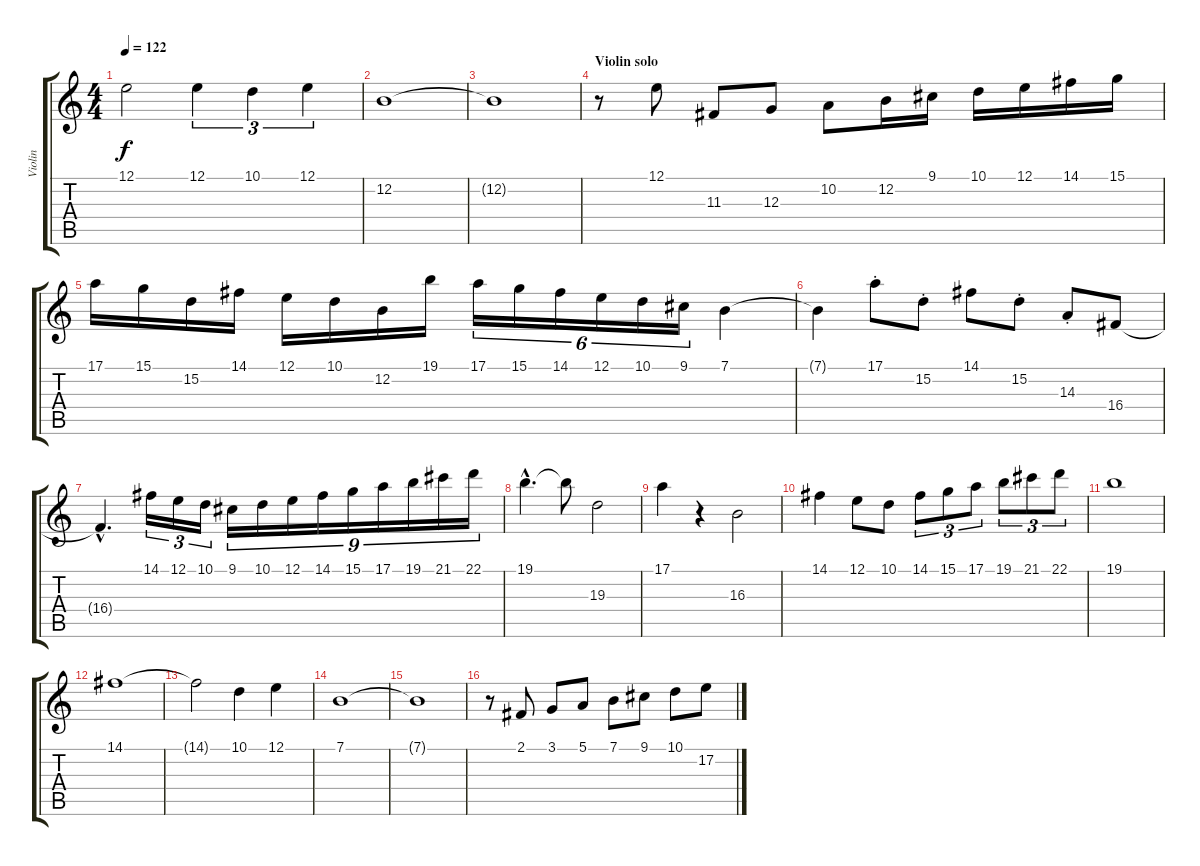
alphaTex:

\track ("Violin" "Violin") {instrument violin}
\staff {score tabs}
\tuning (E4 B3 G3 D3 A2 E2) {hide}
\ts (4 4)
\tempo 122
\clef g2
\ks c
12.1{t}.2{dy f} 12.1.4{tu (3 2)} 10.1.4{tu (3 2)} 12.1.4{tu (3 2)} |
12.2.1 |
12.2{t}.1 |
\section ("" "Violin solo")
r.8 12.1.8 11.3.8 12.3.8 10.2.8 12.2.16 9.1.16 10.1.16 12.1.16 14.1.16 15.1.16 |
17.1.16 15.1.16 15.2.16 14.1.16 12.1.16 10.1.16 12.2.16 19.1.16 17.1.16{tu (6 4)} 15.1.16{tu (6 4)} 14.1.16{tu (6 4)} 12.1.16{tu (6 4)} 10.1.16{tu (6 4)} 9.1.16{tu (6 4)} 7.1.4 |
7.1{t}.4 17.1{st}.8 15.2{st}.8 14.1.8 15.2{st}.8 14.3{st}.8 16.4.8 |
16.4{hac t}.4{d} 14.1.16{tu (3 2)} 12.1.16{tu (3 2)} 10.1.16{tu (3 2)} 9.1.16{tu (9 8)} 10.1.16{tu (9 8)} 12.1.16{tu (9 8)} 14.1.16{tu (9 8)} 15.1.16{tu (9 8)} 17.1.16{tu (9 8)} 19.1.16{tu (9 8)} 21.1.16{tu (9 8)} 22.1.16{tu (9 8)} |
19.1{hac}.4{d} 19.1{t}.8 19.3.2 |
17.1.4 r.4 16.3.2 |
14.1.4 12.1.8 10.1.8 14.1.8{tu (3 2)} 15.1.8{tu (3 2)} 17.1.8{tu (3 2)} 19.1.8{tu (3 2)} 21.1.8{tu (3 2)} 22.1.8{tu (3 2)} |
19.1.1 |
14.1.1 |
14.1{t}.2 10.1.4 12.1.4 |
7.1.1 |
7.1{t}.1 |
r.8 2.1.8 3.1.8 5.1.8 7.1.8 9.1.8 10.1.8 17.2.8
